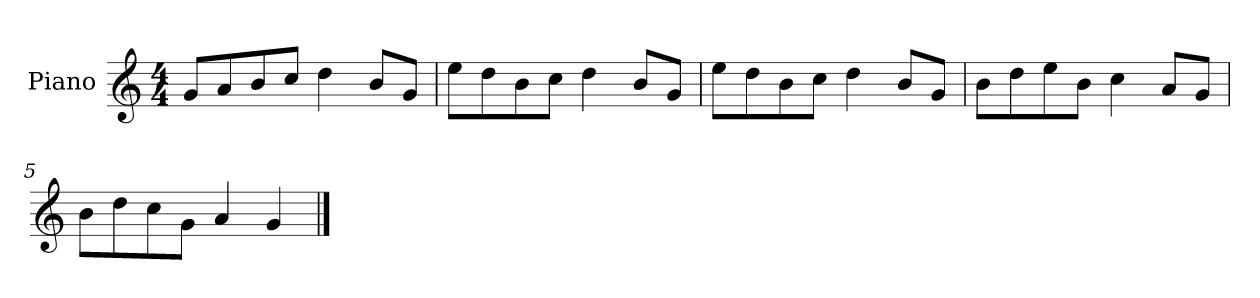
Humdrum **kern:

**kern
*part1
*staff1
*I"Piano
*I'P-no
*clefG2
*k[]
*M4/4
*MM90
=1
8g/L
8a/
8b/
8cc/J
4dd\
8b/L
8g/J
=2
8ee\L
8dd\
8b\
8cc\J
4dd\
8b/L
8g/J
=3
8ee\L
8dd\
8b\
8cc\J
4dd\
8b/L
8g/J
=4
8b\L
8dd\
8ee\
8b\J
4cc\
8a/L
8g/J
=5
8b\L
8dd\
8cc\
8g\J
4a/
4g/
==
*-
